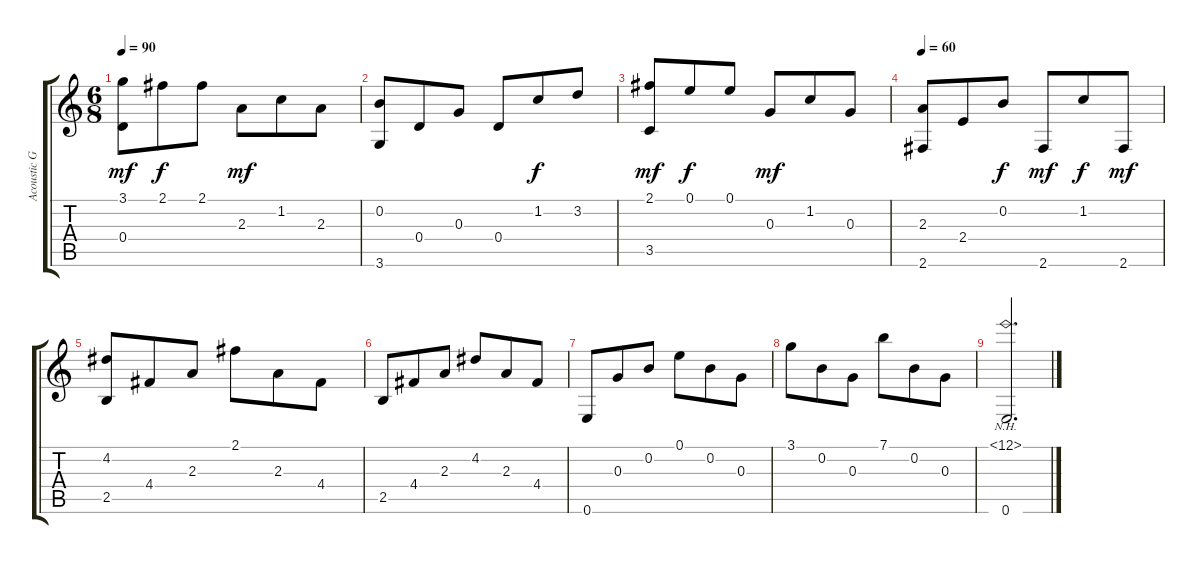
\track ("Acoustic Guitar" "Acoustic G") {instrument acousticguitarnylon}
\staff {score tabs}
\tuning (E4 B3 G3 D3 A2 E2) {hide}
\ts (6 8)
\tempo 90
\clef g2
\ks c
(3.1 0.4).8{dy mf} 2.1.8{dy f} 2.1.8 2.3.8{dy mf} 1.2.8 2.3.8 |
(0.2 3.6).8 0.4.8 0.3.8 0.4.8 1.2.8{dy f} 3.2.8 |
(2.1 3.5).8{dy mf} 0.1.8{dy f} 0.1.8 0.3.8{dy mf} 1.2.8 0.3.8 |
\tempo 60
(2.3 2.6).8 2.4.8 0.2.8{dy f} 2.6.8{dy mf} 1.2.8{dy f} 2.6.8{dy mf} |
(4.2 2.5).8 4.4.8 2.3.8 2.1.8 2.3.8 4.4.8 |
2.5.8 4.4.8 2.3.8 4.2.8 2.3.8 4.4.8 |
0.6.8 0.3.8 0.2.8 0.1.8 0.2.8 0.3.8 |
3.1.8 0.2.8 0.3.8 7.1.8 0.2.8 0.3.8 |
(12.1{nh} 0.6).2{d}
